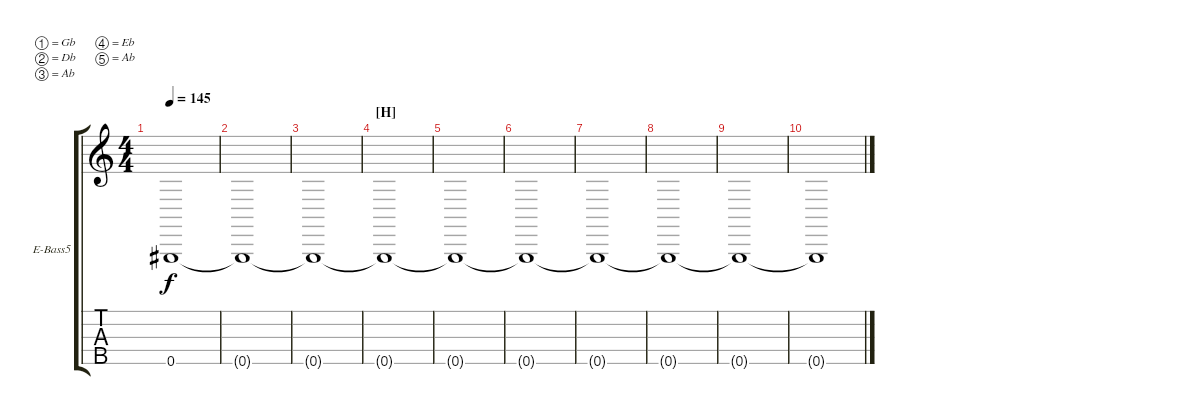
\defaultSystemsLayout 4
\bracketExtendMode groupsimilarinstruments
\firstSystemTrackNameOrientation horizontal
\otherSystemsTrackNameOrientation horizontal
\track ("Bass" "E-Bass5") {instrument electricbassfinger}
\staff {score tabs}
\tuning (Gb2 Db2 Ab1 Eb1 Ab0)
\ts (4 4)
\tempo 145
\clef g2
\ks c
0.5{t}.1{dy f} |
0.5{t}.1 |
0.5{t}.1 |
\section ("H" "")
0.5{t}.1 |
0.5{t}.1 |
0.5{t}.1 |
0.5{t}.1 |
0.5{t}.1 |
0.5{t}.1 |
0.5{t}.1
